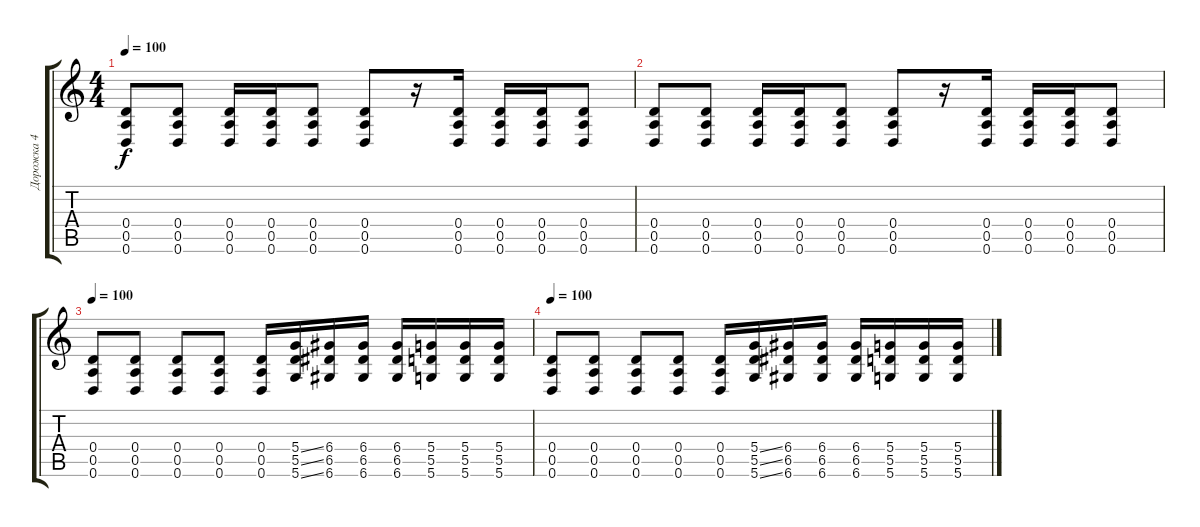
\track ("Дорожка 4" "Дорожка 4") {instrument distortionguitar}
\staff {score tabs}
\tuning (E4 B3 G3 D3 A2 D2) {hide}
\ts (4 4)
\tempo 100
\clef g2
\ks c
(0.4 0.5 0.6).8{dy f} (0.4 0.5 0.6).8 (0.4 0.5 0.6).16 (0.4 0.5 0.6).16 (0.4 0.5 0.6).8 (0.4 0.5 0.6).8 r.16 (0.4 0.5 0.6).16 (0.4 0.5 0.6).16 (0.4 0.5 0.6).16 (0.4 0.5 0.6).8 |
(0.4 0.5 0.6).8 (0.4 0.5 0.6).8 (0.4 0.5 0.6).16 (0.4 0.5 0.6).16 (0.4 0.5 0.6).8 (0.4 0.5 0.6).8 r.16 (0.4 0.5 0.6).16 (0.4 0.5 0.6).16 (0.4 0.5 0.6).16 (0.4 0.5 0.6).8 |
\tempo 100
(0.4 0.5 0.6).8 (0.4 0.5 0.6).8 (0.4 0.5 0.6).8 (0.4 0.5 0.6).8 (0.4 0.5 0.6).16 (5.4{ss} 5.5{ss} 5.6{ss}).16 (6.4 6.5 6.6).16 (6.4 6.5 6.6).16 (6.4 6.5 6.6).16 (5.4 5.5 5.6).16 (5.4 5.5 5.6).16 (5.4 5.5 5.6).16 |
\tempo 100
(0.4 0.5 0.6).8 (0.4 0.5 0.6).8 (0.4 0.5 0.6).8 (0.4 0.5 0.6).8 (0.4 0.5 0.6).16 (5.4{ss} 5.5{ss} 5.6{ss}).16 (6.4 6.5 6.6).16 (6.4 6.5 6.6).16 (6.4 6.5 6.6).16 (5.4 5.5 5.6).16 (5.4 5.5 5.6).16 (5.4 5.5 5.6).16
